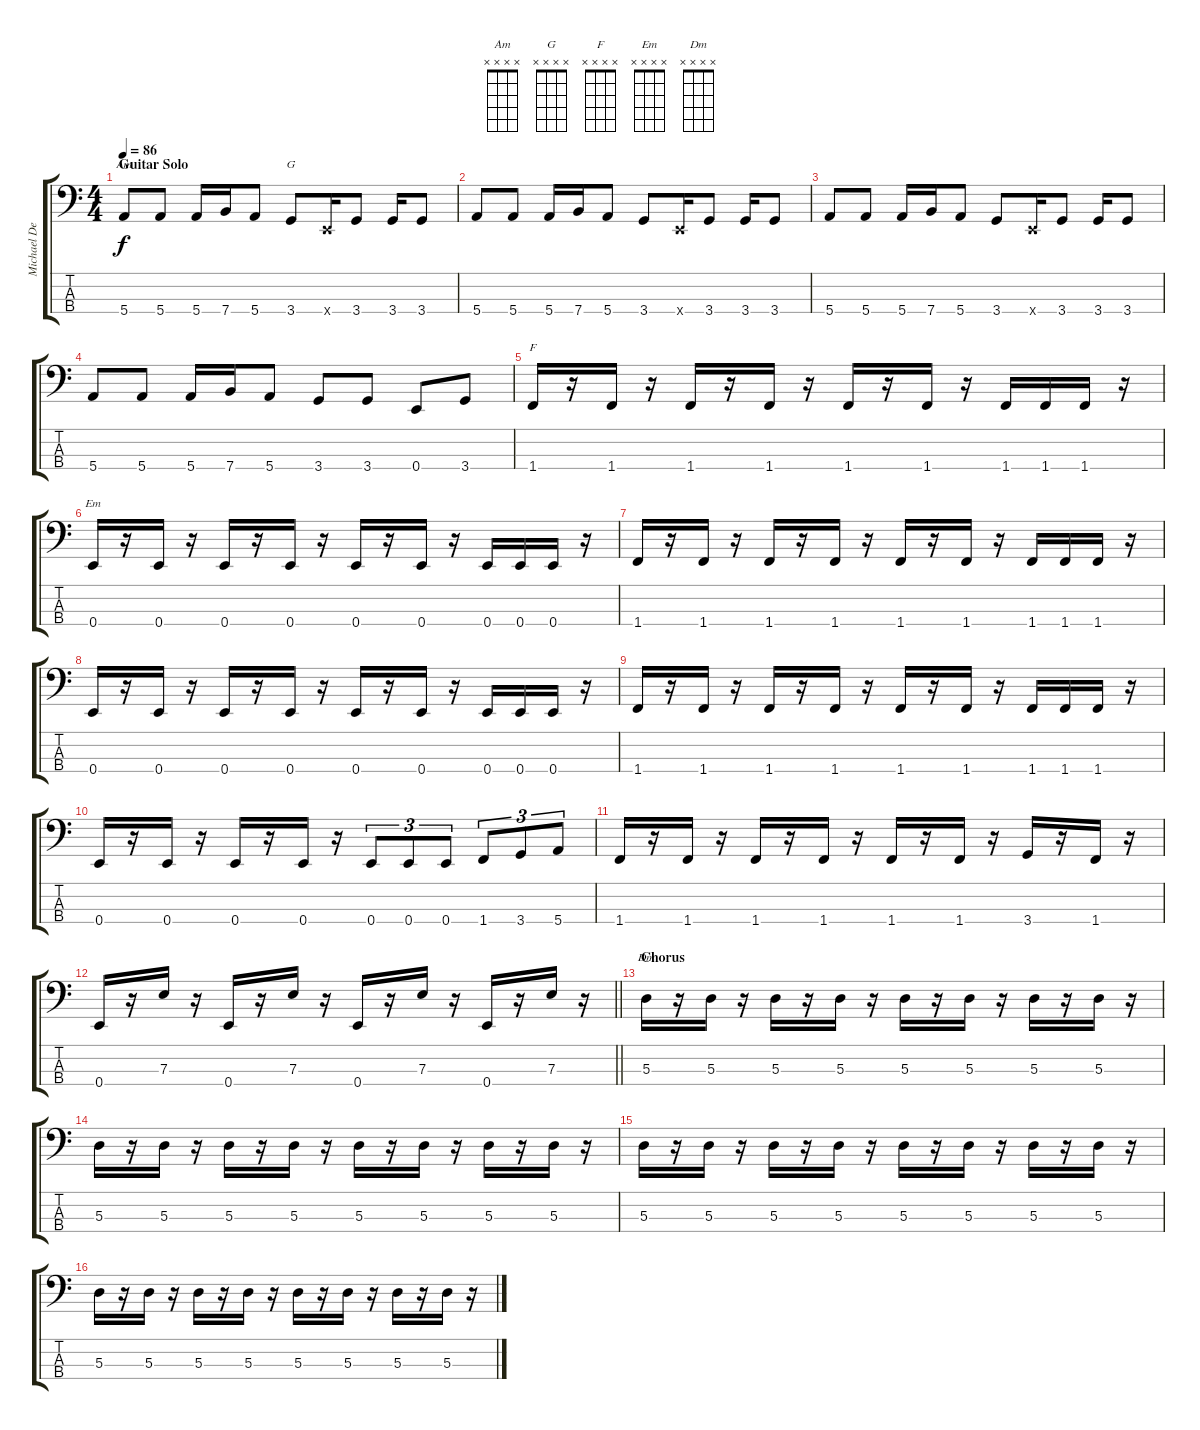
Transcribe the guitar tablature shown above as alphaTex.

\track ("Michael Dempsey (Bass)" "Michael De") {instrument electricbasspick}
\staff {score tabs}
\tuning (G2 D2 A1 E1) {hide}
\chord ("Am" x x x x)
\chord ("G" x x x x)
\chord ("F" x x x x)
\chord ("Em" x x x x)
\chord ("Dm" x x x x)
\ts (4 4)
\section ("" "Guitar Solo")
\tempo 86
\clef f4
\ks c
5.4.8{ch "Am" dy f} 5.4.8 5.4.16 7.4.16 5.4.8 3.4.8{ch "G"} 0.4{x}.16 3.4.8 3.4.16 3.4.8 |
5.4.8 5.4.8 5.4.16 7.4.16 5.4.8 3.4.8 0.4{x}.16 3.4.8 3.4.16 3.4.8 |
5.4.8 5.4.8 5.4.16 7.4.16 5.4.8 3.4.8 0.4{x}.16 3.4.8 3.4.16 3.4.8 |
5.4.8 5.4.8 5.4.16 7.4.16 5.4.8 3.4.8 3.4.8 0.4.8 3.4.8 |
1.4.16{ch "F"} r.16 1.4.16 r.16 1.4.16 r.16 1.4.16 r.16 1.4.16 r.16 1.4.16 r.16 1.4.16 1.4.16 1.4.16 r.16 |
0.4.16{ch "Em"} r.16 0.4.16 r.16 0.4.16 r.16 0.4.16 r.16 0.4.16 r.16 0.4.16 r.16 0.4.16 0.4.16 0.4.16 r.16 |
1.4.16 r.16 1.4.16 r.16 1.4.16 r.16 1.4.16 r.16 1.4.16 r.16 1.4.16 r.16 1.4.16 1.4.16 1.4.16 r.16 |
0.4.16 r.16 0.4.16 r.16 0.4.16 r.16 0.4.16 r.16 0.4.16 r.16 0.4.16 r.16 0.4.16 0.4.16 0.4.16 r.16 |
1.4.16 r.16 1.4.16 r.16 1.4.16 r.16 1.4.16 r.16 1.4.16 r.16 1.4.16 r.16 1.4.16 1.4.16 1.4.16 r.16 |
0.4.16 r.16 0.4.16 r.16 0.4.16 r.16 0.4.16 r.16 0.4.8{tu (3 2)} 0.4.8{tu (3 2)} 0.4.8{tu (3 2)} 1.4.8{tu (3 2)} 3.4.8{tu (3 2)} 5.4.8{tu (3 2)} |
1.4.16 r.16 1.4.16 r.16 1.4.16 r.16 1.4.16 r.16 1.4.16 r.16 1.4.16 r.16 3.4.16 r.16 1.4.16 r.16 |
\barLineRight lightlight
0.4.16 r.16 7.3.16 r.16 0.4.16 r.16 7.3.16 r.16 0.4.16 r.16 7.3.16 r.16 0.4.16 r.16 7.3.16 r.16 |
\section ("" "Chorus")
5.3.16{ch "Dm"} r.16 5.3.16 r.16 5.3.16 r.16 5.3.16 r.16 5.3.16 r.16 5.3.16 r.16 5.3.16 r.16 5.3.16 r.16 |
5.3.16 r.16 5.3.16 r.16 5.3.16 r.16 5.3.16 r.16 5.3.16 r.16 5.3.16 r.16 5.3.16 r.16 5.3.16 r.16 |
5.3.16 r.16 5.3.16 r.16 5.3.16 r.16 5.3.16 r.16 5.3.16 r.16 5.3.16 r.16 5.3.16 r.16 5.3.16 r.16 |
5.3.16 r.16 5.3.16 r.16 5.3.16 r.16 5.3.16 r.16 5.3.16 r.16 5.3.16 r.16 5.3.16 r.16 5.3.16 r.16
